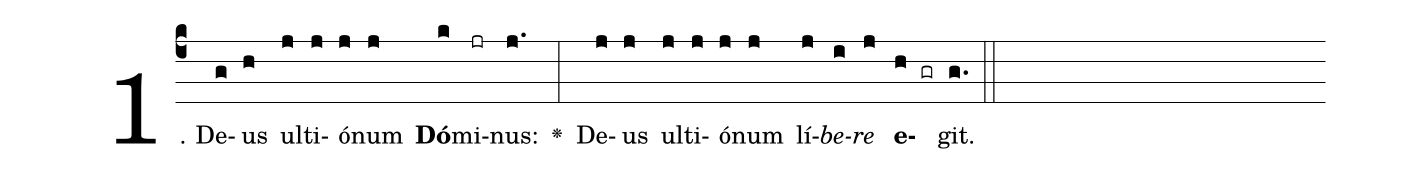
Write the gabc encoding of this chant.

%%
(c4)1. De(g)us(h) ul(j)ti(j)ó(j)num(j) <b>Dó</b>(k)mi(jr)nus:(j.) <v>\greheightstar</v>(:) De(j)us(j) ul(j)ti(j)ó(j)num(j) lí(j)<i>be</i>(i)<i>re</i>(j) <b>e</b>(h gr)git.(g.) (::)
%<i>Flex :</i>()  i(j)psó(j)rum: †(h. j j j  ::)

%E(j) u(j) o(i) u(j) a(h) e.(g.) (::)
